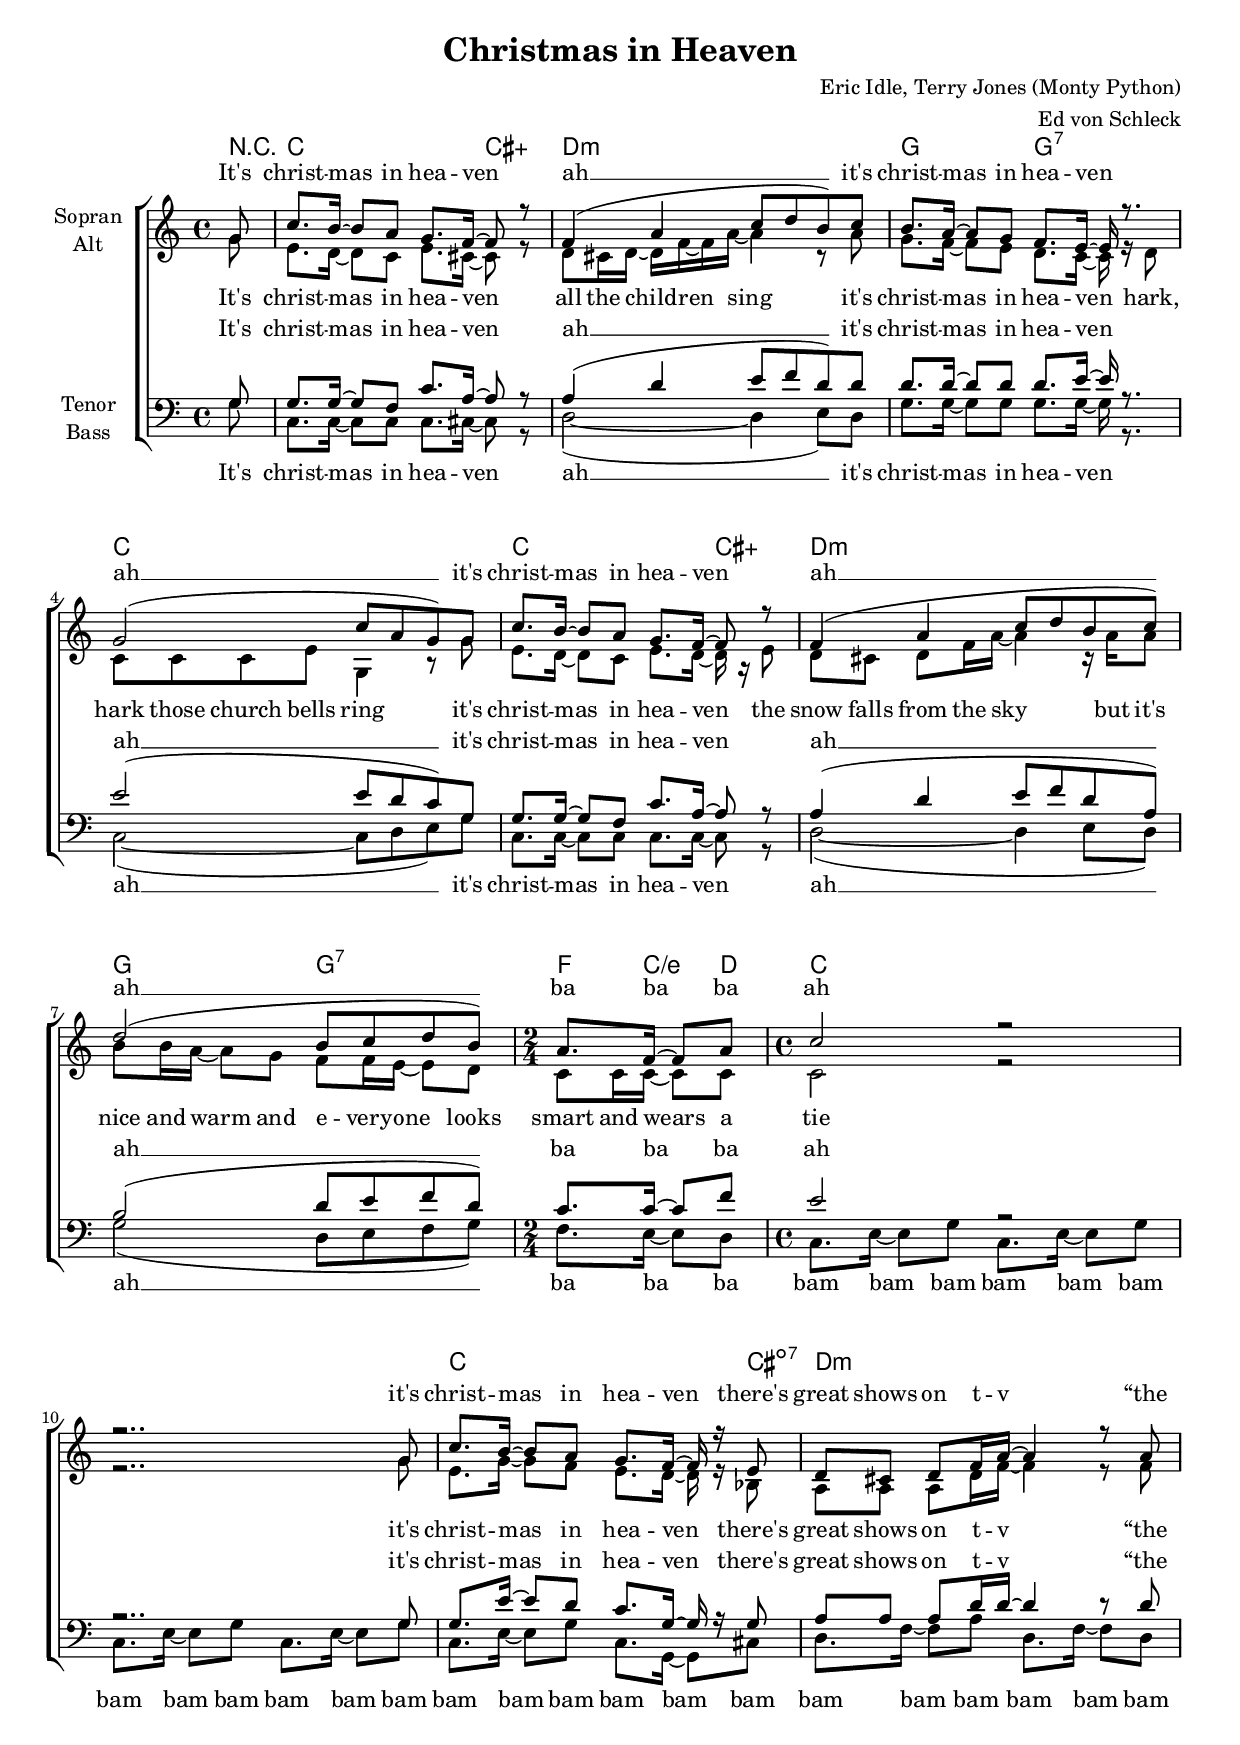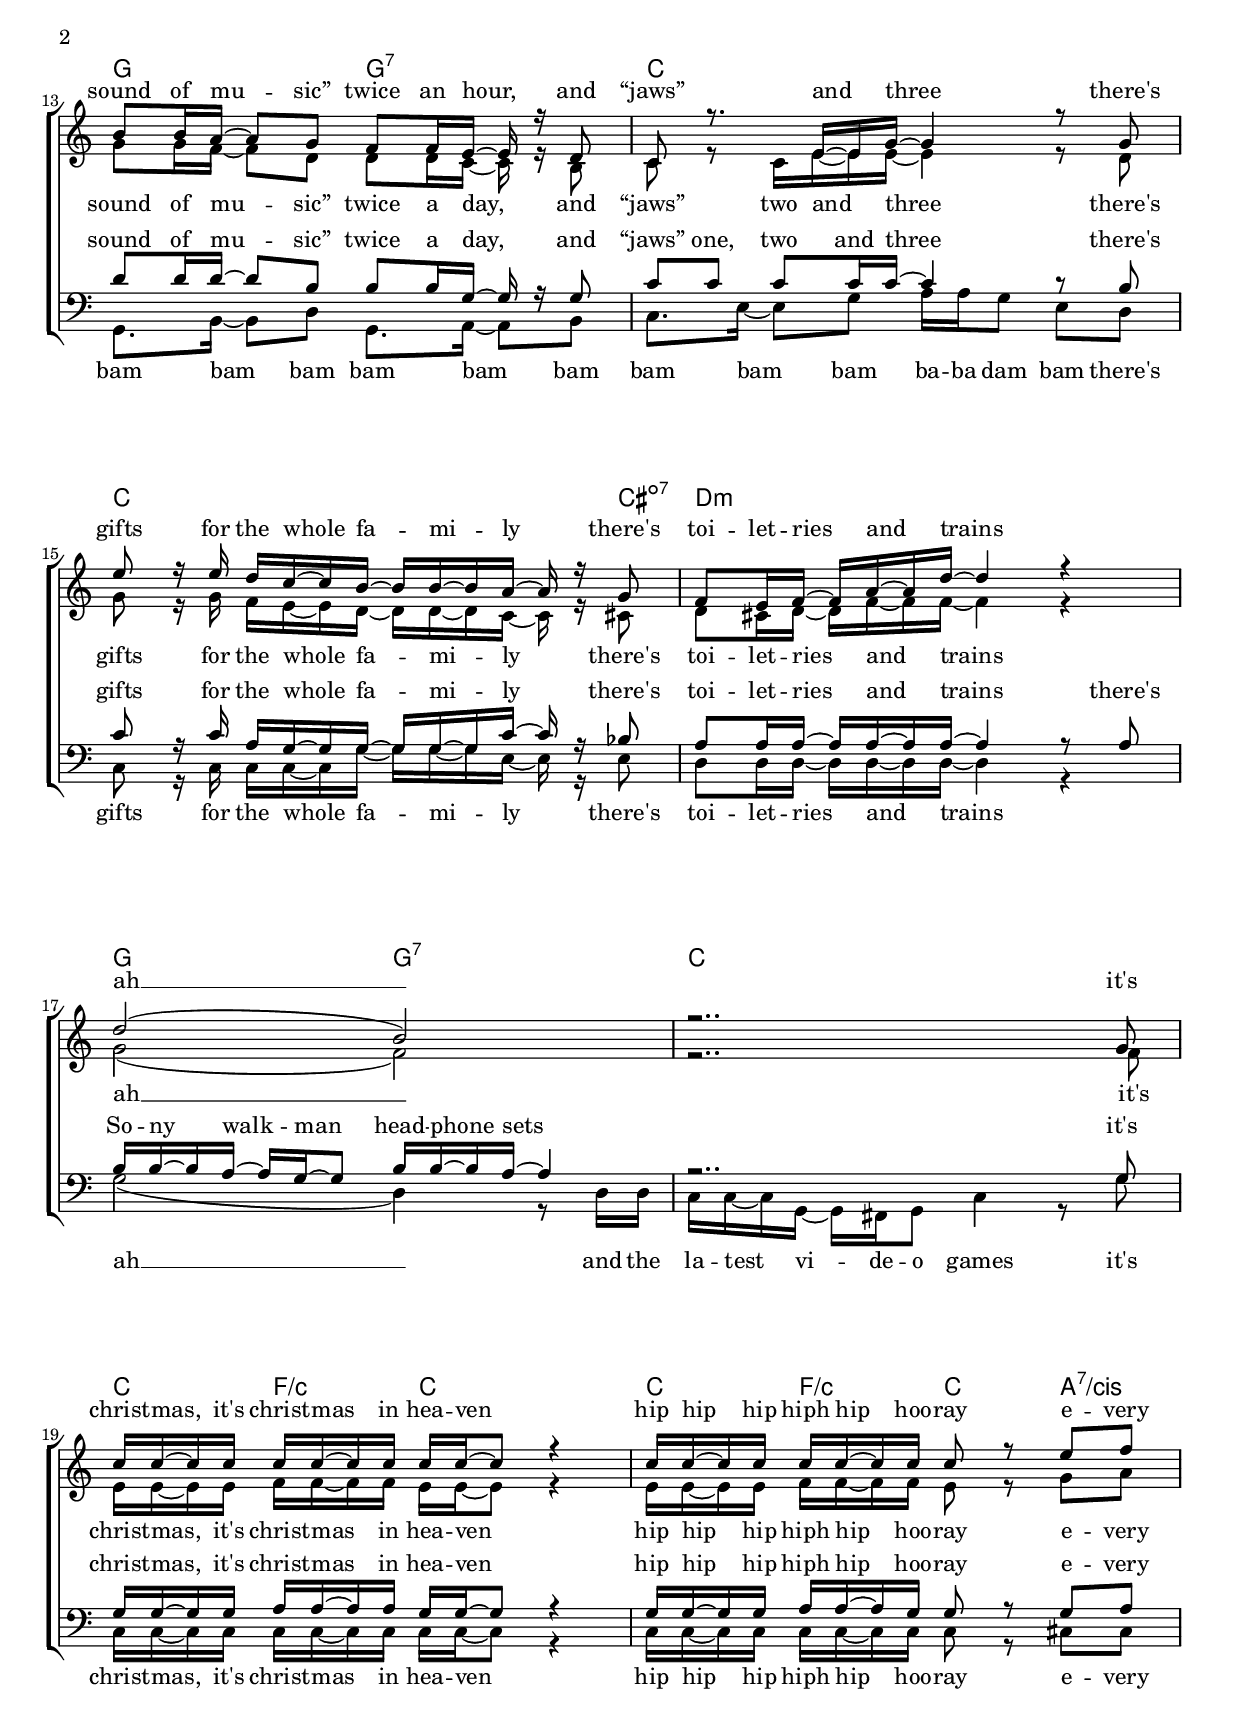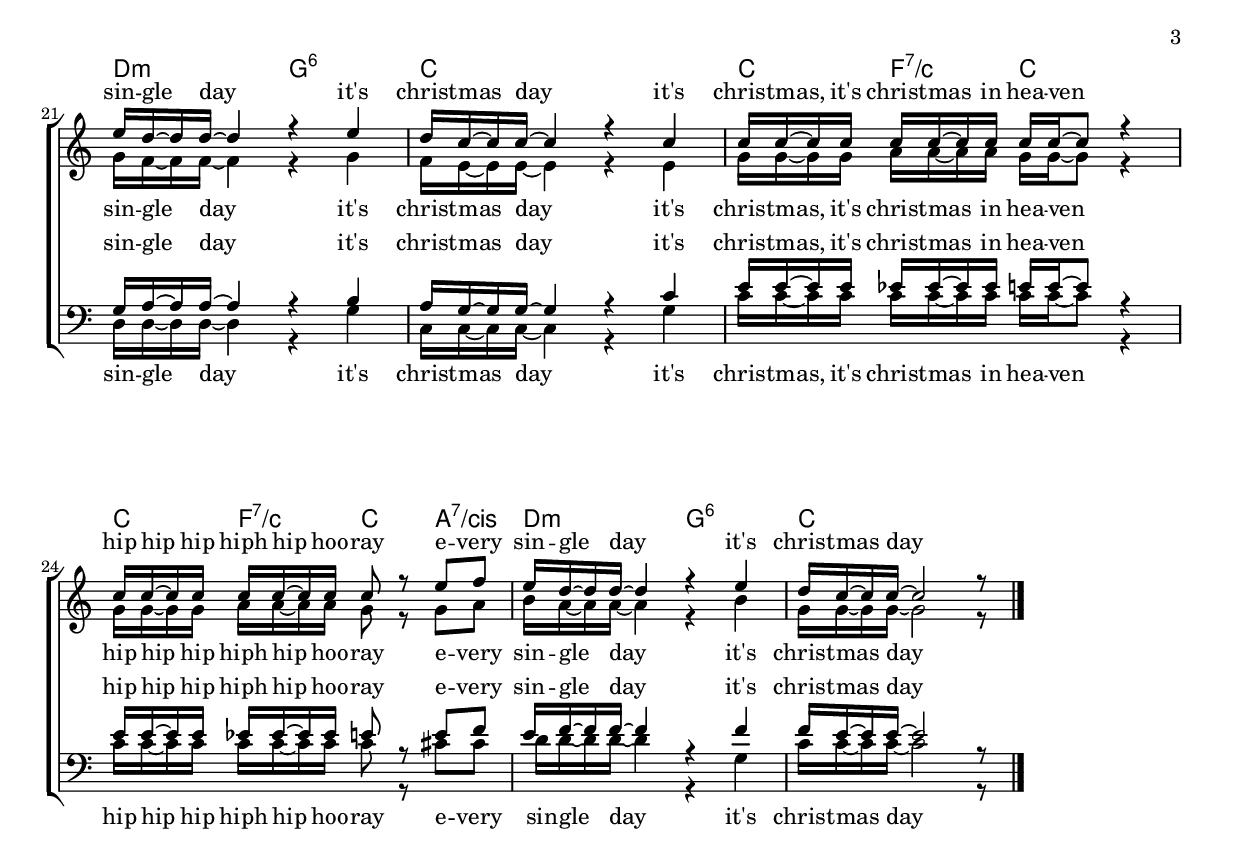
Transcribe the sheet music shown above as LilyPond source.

\version "2.13.39"

#(set-global-staff-size 18)

\header {
  title = "Christmas in Heaven"
  composer = "Eric Idle, Terry Jones (Monty Python)"
  arranger = "Ed von Schleck"
}

\paper {
  #(set-paper-size "a4")
  % system-system-spacing #'padding = #0.1
score-system-spacing #'padding = #0.1
  %system-system-spacing #'space = #0.1
score-system-spacing #'space = #0.1
  %ragged-last-bottom = ##f
  %ragged-bottom = ##f
  system-count = #10


}

global = {
  \key c \major
  \time 4/4
  \partial 8
}

verseOne = \lyricmode {
  It's christ -- mas in hea -- ven
  all the child -- ren sing
  it's christ -- mas in hea -- ven
  hark, hark those church bells ring
  
  it's christ -- mas in hea -- ven
  the snow falls from the sky
  but it's nice and warm and e -- very -- one
  looks smart and wears a tie
  
}

verseOneAh = \lyricmode {
  It's christ -- mas in hea -- ven
  ah __
  it's christ -- mas in hea -- ven
  ah __
  
  it's christ -- mas in hea -- ven
  ah __
  ah __
  ba ba ba
  
}

christmas = \lyricmode {
  it's christ -- mas, it's christ -- mas in hea -- ven
  hip hip hip hiph hip hoo -- ray
  e -- very sin -- gle day it's christ -- mas day
}

chordNames = \chordmode {
  \global
  \germanChords
  r8
  c2. cis4:aug d1:m g2 g:7 c1
  c2. cis4:aug d1:m g2 g:7 f8. c/e d8
  
  c1*2
  c2.. cis8:dim7 d1:m g2 g:7 c1
  c2.. cis8:dim7 d1:m g2 g:7 c1
  
  c4 f/c c2 c4 f/c c a:7/cis
  d2:m g:6 c1
  c4 f:7/c c2 c4 f:7/c c a:7/cis
  d2:m g:6 c1
  
}

soprano = \relative c'' {
  \global
  g8
  
  c8. b16~ b8 a g8. f16~ f8 r
  f4 ( a4 c8 d b) c
  b8. a16~ a8 g f8. e16~ e r8.
  g2( c8 a g) g
  
  c8. b16~ b8 a g8. f16~ f8 r
  f4 ( a4 c8 d b c)
  d2( b8 c d b)
  \time 2/4
  a8. f16~ f8 a
  
  \time 4/4
  c2 r
  r2.. g8
  
  c8. b16~ b8 a g8. f16~ f r e8
  d cis d f16 a~ a4 r8 a
  b8 b16 a~ a8 g f f16 e~ e r d8
  c r8. e16~ e g~ g4 r8 g
  
  e'8 r16 e d c~ c b~ b b~ b a~ a r g8
  f e16 f~ f a~ a d~ d4 r4
  d2 ( b)
  r2.. g8
  
  c16 c~ c c c c~ c c c c~ c8 r4
  c16 c~ c c c c~ c c c8 r e f
  e16 d~ d d~ d4 r e
  d16 c~ c c~ c4 r c
  
  c16 c~ c c c c~ c c c c~ c8 r4
  c16 c~ c c c c~ c c c8 r e f
  e16 d~ d d~ d4 r e
  d16 c~ c c~ c2 r8
  
  \bar "|."
}

alto = \relative c'' {
  \global
  g8
  
  e8. d16~ d8 c e8. cis16~ cis8 r
  d8 cis16 d~ d f~ f a~ a4 r8 a
  g8. f16~ f8 e d8. c16~ c r d8
  c c c e g,4 r8 g'
  
  e8. d16~ d8 c e8. d16~ d r e8
  d cis d f16 a~ a4 r16 a a8
  b8 b16 a~ a8 g f f16 e~ e8 d
  c c16 c~ c8 c
  c2 r
  r2.. g'8
  
  e8. g16~ g8 f e8. d16~ d r bes8
  a a a d16 f~ f4 r8 f
  g8 g16 f~ f8 d d d16 c~ c r b8
  c r c16 e~ e e~ e4 r8 d
  
  g8 r16 g f e~ e d~ d d~ d c~ c r cis8
  d cis16 d~ d f~ f f~ f4 r4
  g2( f)
  r2.. f8
  
  e16 e~ e e f f~ f f e e~ e8 r4
  e16 e~ e e f f~ f f e8 r g a
  g16 f~ f f~ f4 r g
  f16 e~ e e~ e4 r e
  
  g16 g~ g g a a~ a a g g~ g8 r4
  g16 g~ g g a a~ a a g8 r g a
  b16 a~ a a~ a4 r b
  g16 g~ g g~ g2 r8
  
}

tenor = \relative c' {
  \global
  g8
  
  g8. g16~ g8 f c'8. a16~ a8 r
  a4( d e8 f d) d
  d8. d16~ d8 d d8. e16~ e r8.
  e2( e8 d c) g
  
  g8. g16~ g8 f c'8. a16~ a8 r
  a4( d e8 f d a)
  b2( d8 e f d)
  c8. c16~ c8 f
  e2 r
  r2.. g,8
  
  g8. e'16~ e8 d c8. g16~ g r g8
  a8 a a d16 d16~ d4 r8 d
  d8 d16 d~ d8 b b b16 g~ g r g8
  c c c c16 c~ c4 r8 b
  
  c8 r16 c a g~ g g~ g g~ g c~ c r bes8
  a a16 a~ a a~ a a~ a4 r8 a
  b16 b~ b a~ a g~ g8 b16 b~ b a~ a4
  r2.. g8
  
  g16 g~ g g a a~ a a g g~ g8 r4
  g16 g~ g g a a~ a g g8 r g a
  g16 a~ a a~ a4 r b
  a16 g~ g g~ g4 r c
  
  e16 e~ e e es es~ es es e e~ e8 r4
  e16 e~ e e es es~ es es e8 r e f
  e16 f~ f f~ f4 r f
  f16 e~ e e~ e2 r8
  

}

bass = \relative c' {
  \global
  g8
  
  c,8. c16~ c8 c c8. cis16~ cis8 r
  d2~( d4 e8) d
  g8. g16~ g8 g g8. g16~ g r8.
  c,2~( c8 d e) g
  
  c,8. c16~ c8 c c8. c16~ c8 r
  d2~( d4 e8 d)
  g2( d8 e f g)
  f8. e16~ e8 d
  
  c8. e16~ e8 g c,8. e16~ e8 g
  c,8. e16~ e8 g c,8. e16~ e8 g
  
  c,8. e16~ e8 g c,8. g16~ g8 cis
  d8. f16~ f8 a d,8. f16~ f8 d
  g,8. b16~ b8 d g,8. a16~ a8 b
  c8. e16~ e8 g a16 a g8 e d
  
  c8 r16 c c c~ c g'~ g g~ g e~ e r e8
  d d16 d~ d d~ d d~ d4 r
  g2( d4) r8 d16 d
  c c~ c g~ g fis g8 c4 r8 g'
  
  c,16 c~ c c c c~ c c c c~ c8 r4
  c16 c~ c c c c~ c c c8 r cis cis
  d16 d~ d d~ d4 r g
  c,16 c~ c c~ c4 r g'
  
  c16 c~ c c c c~ c c c c~ c8 r4
  c16 c~ c c c c~ c c c8 r cis cis
  d16 d~ d d~ d4 r g,
  c16 c~ c c~ c2 r8
}

sopranoVerse = \lyricmode {
  \verseOneAh
  ah 
  it's christ -- mas in hea -- ven
  there's great shows on t -- v
  “the sound of mu -- sic” twice an hour, and
  “jaws” and three
  
  there's gifts for the whole fa -- mi -- ly
  there's toi -- let -- ries and trains
  ah __
  \christmas
  \christmas
}

altoVerse = \lyricmode {
  \verseOne
  it's christ -- mas in hea -- ven
  there's great shows on t -- v
  “the sound of mu -- sic” twice a day, and
  “jaws” two and three
  
  there's gifts for the whole fa -- mi -- ly
  there's toi -- let -- ries and trains
  ah __
  \christmas
  \christmas
}

tenorVerse = \lyricmode {
  \verseOneAh
  ah
  it's christ -- mas in hea -- ven
  there's great shows on t -- v
  “the sound of mu -- sic” twice a day, and
  “jaws” one, two and three
  
  there's gifts for the whole fa -- mi -- ly
  there's toi -- let -- ries and trains
  there's So -- ny walk -- man head -- phone sets
  \christmas
  \christmas
}

bassVerse = \lyricmode {
  \verseOneAh
  bam bam bam bam bam bam 
  bam bam bam bam bam bam 
  bam bam bam bam bam bam 
  bam bam bam bam bam bam
  bam bam bam bam bam bam 
  bam bam bam ba -- ba dam bam 
  there's gifts for the whole fa -- mi -- ly
  there's toi -- let -- ries and trains
  ah __
  and the la -- test vi -- de -- o games
  
  \christmas
  \christmas
}

chordsPart = \new ChordNames \chordNames

choirPart = \new ChoirStaff <<
  \new Staff = "sa" \with {
    %midiInstrument = "choir aahs"
    instrumentName = \markup \center-column { "Sopran" "Alt" }
  } <<
    \new Voice = "soprano" { \voiceOne \soprano }
    \new Voice = "alto" { \voiceTwo \alto }
  >>
  \new Lyrics \with {
    alignAboveContext = "sa"
  } \lyricsto "soprano" \sopranoVerse
  \new Lyrics \lyricsto "alto" \altoVerse
  \new Staff = "tb" \with {
    %midiInstrument = "choir aahs"
    instrumentName = \markup \center-column { "Tenor" "Bass" }
  } <<
    \clef bass
    \new Voice = "tenor" { \voiceOne \tenor }
    \new Voice = "bass" { \voiceTwo \bass }
  >>
  \new Lyrics \with {
    alignAboveContext = "tb"
  } \lyricsto "tenor" \tenorVerse
  \new Lyrics \lyricsto "bass" \bassVerse
>>

miditempo = 60

\score {
  <<
    \chordsPart
    \choirPart
  >>
  \layout { }
  \midi {
    \tempo 4 = \miditempo
  }
}

\book {
  \bookOutputSuffix "Sopran"
  \score {
    <<
      \new Staff
      \new Voice {
        \soprano
      }
    >>
    \midi { \tempo 4 = \miditempo }
  }
}

\book {
  \bookOutputSuffix "Alt"
  \score {
    <<
      \new Staff
      \new Voice {
        \alto
      }
    >>
    \midi { \tempo 4 = \miditempo }
  }
}

\book {
  \bookOutputSuffix "Tenor"
  \score {
    <<
      \new Staff
      \new Voice {
        \tenor
      }
    >>
    \midi { \tempo 4 = \miditempo }
  }
}

\book {
  \bookOutputSuffix "Bass"
  \score {
    <<
      \new Staff
      \new Voice {
        \bass
      }
    >>
    \midi { \tempo 4 = \miditempo }
  }
}
